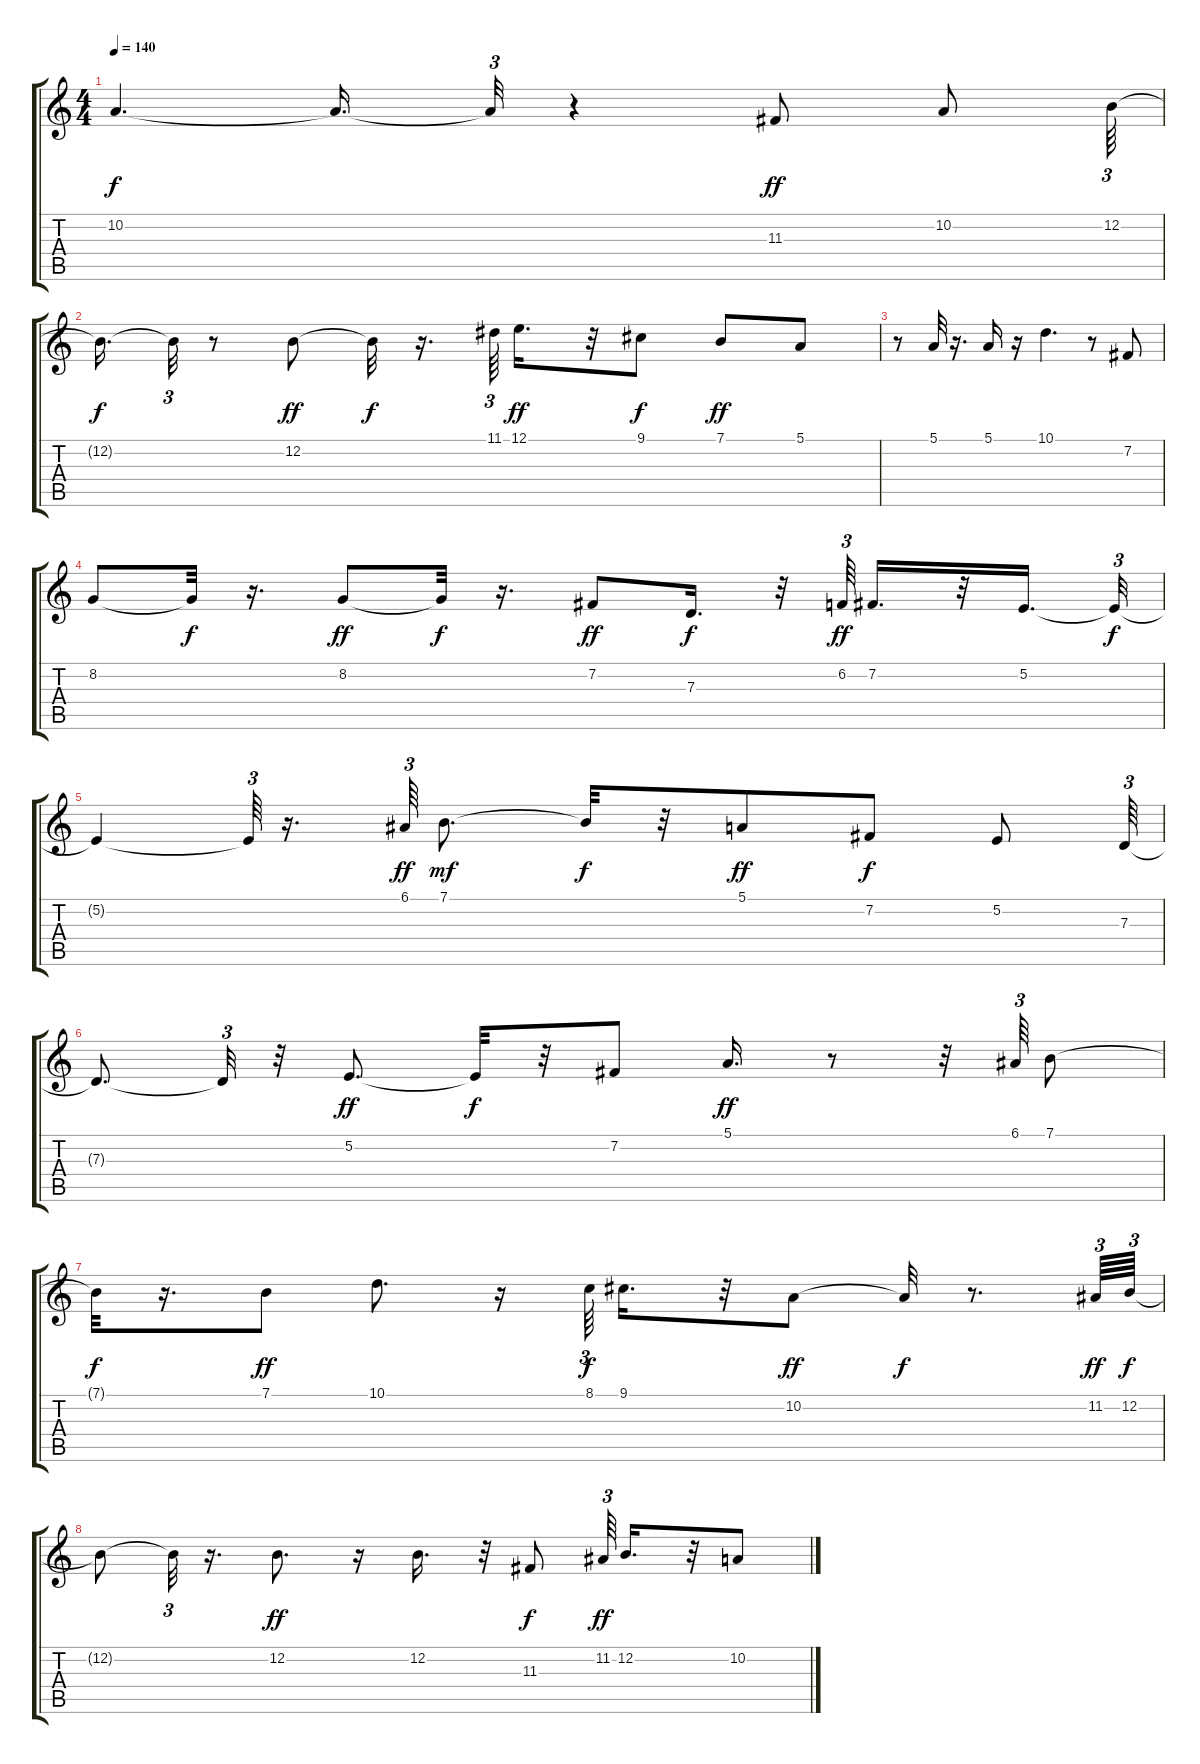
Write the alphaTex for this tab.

\track "" {instrument lead3calliope}
\staff {score tabs}
\tuning (E4 B3 G3 D3 A2 E2) {hide}
\ts (4 4)
\tempo 140
\clef g2
\ks c
10.2{t}.4{d dy f} 10.2{t}.16{d} 10.2{t}.32{tu (3 2)} r.4 11.3.8{dy ff} 10.2.8 12.2.64{tu (3 2)} |
12.2{t}.16{d dy f} 12.2{t}.32{tu (3 2)} r.8 12.2.8{dy ff} 12.2{t}.32{dy f} r.16{d} 11.1.64{tu (3 2)} 12.1.16{d dy ff} r.32 9.1.8{dy f} 7.1.8{dy ff} 5.1.8 |
r.8 5.1.32 r.16{d} 5.1.16 r.16 10.1.4{d} r.8 7.2.8 |
8.2.8 8.2{t}.32{dy f} r.16{d} 8.2.8{dy ff} 8.2{t}.32{dy f} r.16{d} 7.2.8{dy ff} 7.3.16{d dy f} r.32 6.2.64{tu (3 2) dy ff} 7.2.16{d} r.32 5.2.16{d} 5.2{t}.32{tu (3 2) dy f} |
5.2{t}.4 5.2{t}.64{tu (3 2)} r.16{d} 6.1.64{tu (3 2) dy ff} 7.1.8{d dy mf} 7.1{t}.32{dy f} r.32 5.1.8{dy ff} 7.2.8{dy f} 5.2.8 7.3.64{tu (3 2)} |
7.3{t}.8{d} 7.3{t}.32{tu (3 2)} r.32 5.2.8{d dy ff} 5.2{t}.32{dy f} r.32 7.2.8 5.1.16{d dy ff} r.8 r.32 6.1.64{tu (3 2)} 7.1.8 |
7.1{t}.32{dy f} r.16{d} 7.1.8{dy ff} 10.1.8{d} r.16 8.1.64{tu (3 2) dy f} 9.1.16{d} r.32 10.2.8{dy ff} 10.2{t}.32{dy f} r.8{d} 11.2.64{tu (3 2) dy ff} 12.2.64{tu (3 2) dy f} |
12.2{t}.8 12.2{t}.32{tu (3 2)} r.16{d} 12.2.8{d dy ff} r.16 12.2.16{d} r.32 11.3.8{dy f} 11.2.64{tu (3 2) dy ff} 12.2.16{d} r.32 10.2.8
